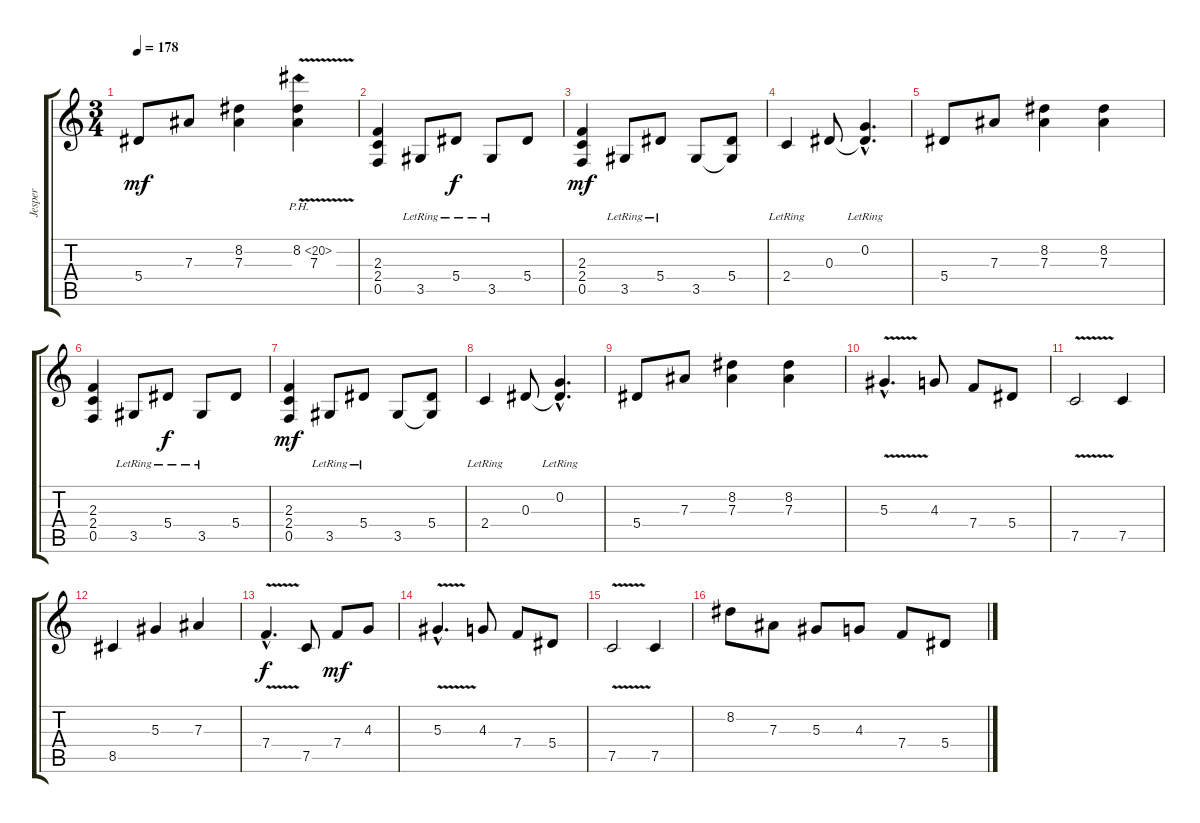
\track ("Jesper" "Jesper") {instrument distortionguitar}
\staff {score tabs}
\tuning (C4 G3 Eb3 Bb2 F2 C2) {hide}
\ts (3 4)
\tempo 178
\clef g2
\ks c
5.4.8{dy mf} 7.3.8 (8.2 7.3).4 (8.2{ph 12 v} 7.3).4 |
(2.3 2.4 0.5).4 3.5{lr}.8 5.4{lr}.8{dy f} 3.5{lr}.8 5.4.8 |
(2.3 2.4 0.5).4{dy mf} 3.5{lr}.8 5.4{lr}.8 3.5.8 (5.4 3.5{t}).8 |
2.4{lr}.4 0.3.8 (0.2{hac lr} 0.3{hac t}).4{d} |
5.4.8 7.3.8 (8.2 7.3).4 (8.2 7.3).4 |
(2.3 2.4 0.5).4 3.5{lr}.8 5.4{lr}.8{dy f} 3.5{lr}.8 5.4.8 |
(2.3 2.4 0.5).4{dy mf} 3.5{lr}.8 5.4{lr}.8 3.5.8 (5.4 3.5{t}).8 |
2.4{lr}.4 0.3.8 (0.2{hac lr} 0.3{hac t}).4{d} |
5.4.8 7.3.8 (8.2 7.3).4 (8.2 7.3).4 |
5.3{v hac}.4{d} 4.3.8 7.4.8 5.4.8 |
7.5{v}.2 7.5.4 |
8.5.4 5.3.4 7.3.4 |
7.4{v hac}.4{d dy f} 7.5.8 7.4.8{dy mf} 4.3.8 |
5.3{v hac}.4{d} 4.3.8 7.4.8 5.4.8 |
7.5{v}.2 7.5.4 |
8.2.8 7.3.8 5.3.8 4.3.8 7.4.8 5.4.8
